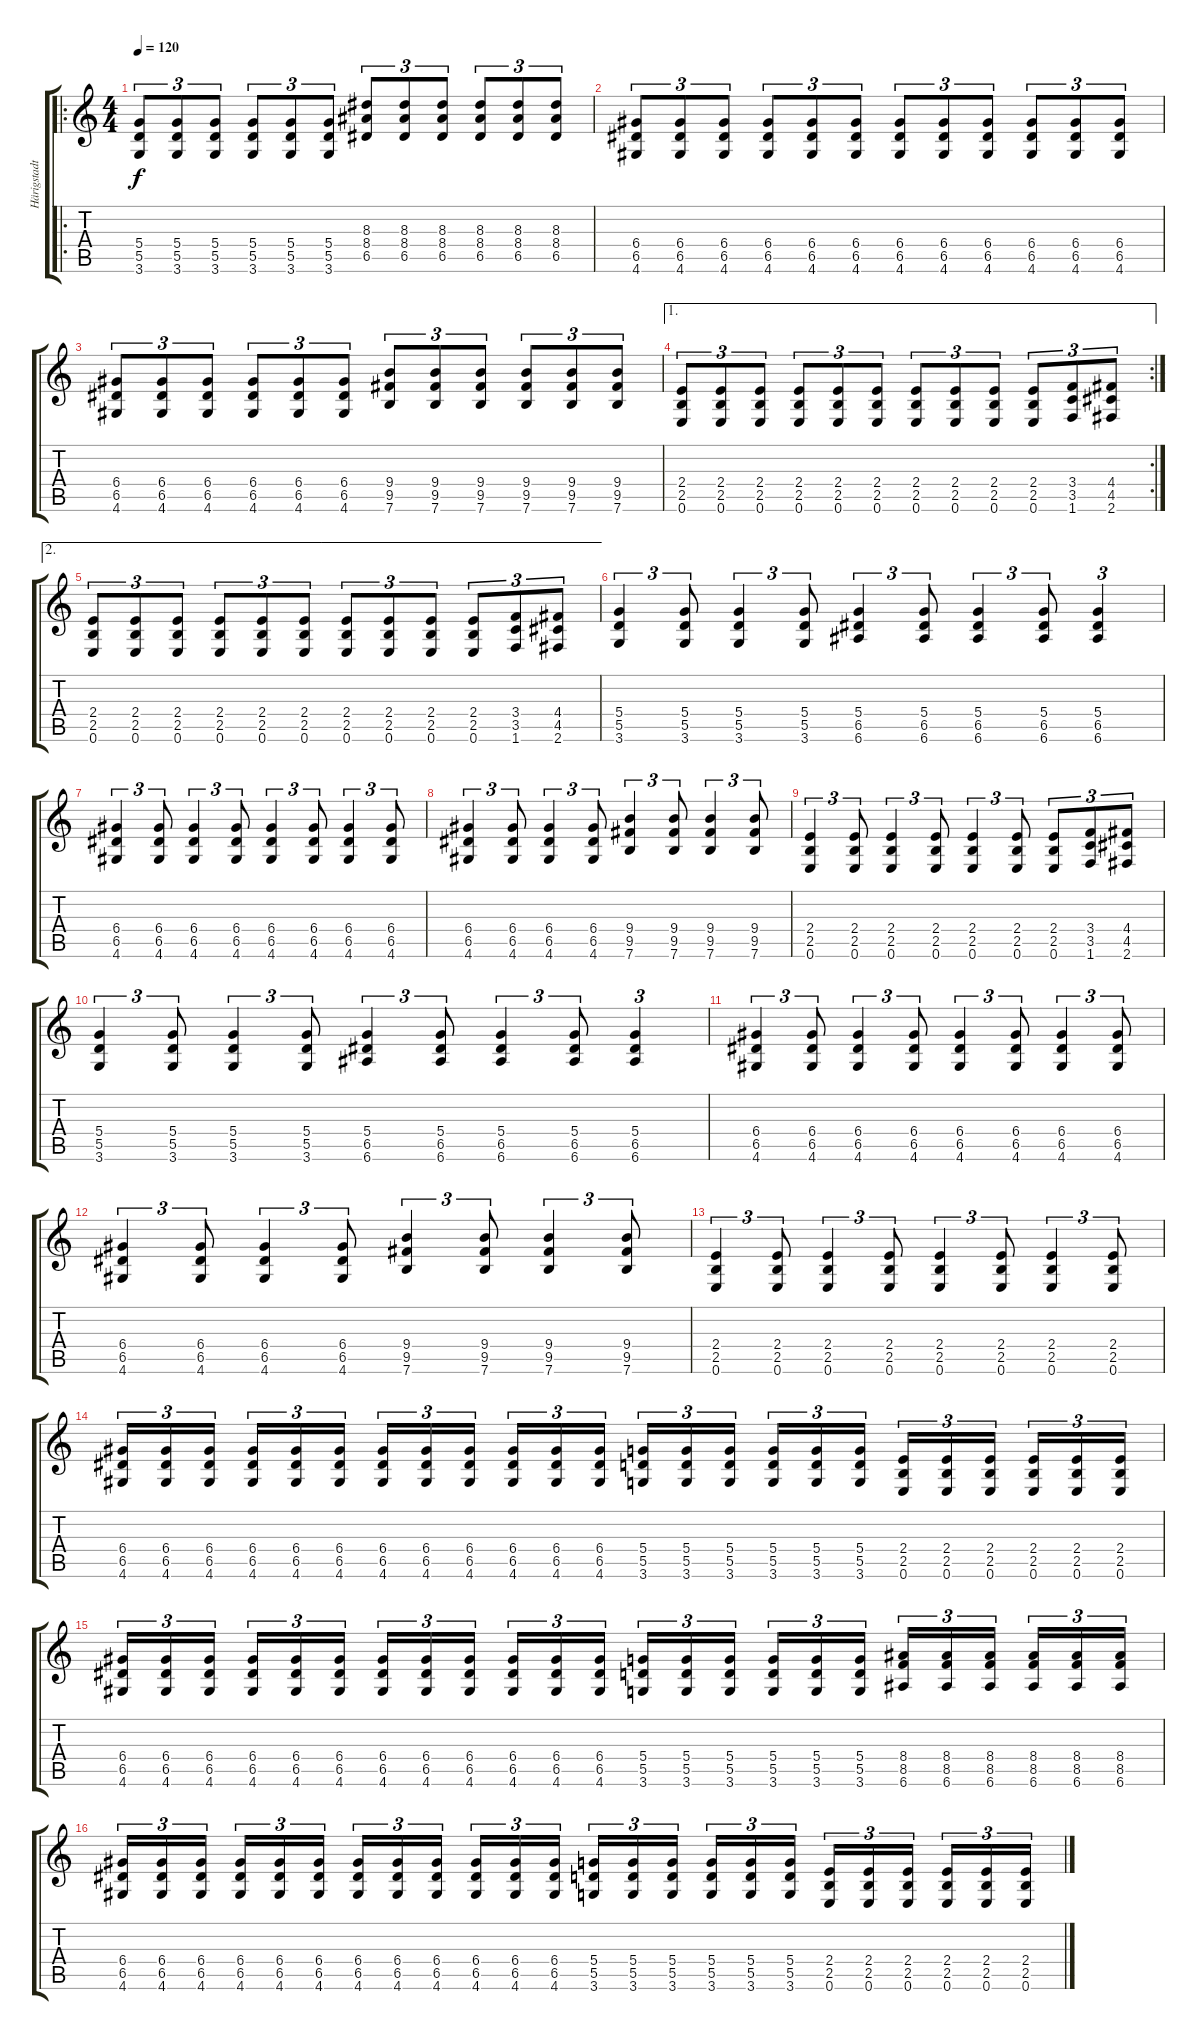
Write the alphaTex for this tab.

\track ("Härigstadt" "Härigstadt") {instrument distortionguitar}
\staff {score tabs}
\tuning (E4 B3 G3 D3 A2 E2) {hide}
\ro
\ts (4 4)
\tempo 120
\clef g2
\ks c
(5.4 5.5 3.6).8{tu (3 2) dy f instrument distortionguitar} (5.4 5.5 3.6).8{tu (3 2)} (5.4 5.5 3.6).8{tu (3 2)} (5.4 5.5 3.6).8{tu (3 2)} (5.4 5.5 3.6).8{tu (3 2)} (5.4 5.5 3.6).8{tu (3 2)} (8.3 8.4 6.5).8{tu (3 2)} (8.3 8.4 6.5).8{tu (3 2)} (8.3 8.4 6.5).8{tu (3 2)} (8.3 8.4 6.5).8{tu (3 2)} (8.3 8.4 6.5).8{tu (3 2)} (8.3 8.4 6.5).8{tu (3 2)} |
(6.4 6.5 4.6).8{tu (3 2)} (6.4 6.5 4.6).8{tu (3 2)} (6.4 6.5 4.6).8{tu (3 2)} (6.4 6.5 4.6).8{tu (3 2)} (6.4 6.5 4.6).8{tu (3 2)} (6.4 6.5 4.6).8{tu (3 2)} (6.4 6.5 4.6).8{tu (3 2)} (6.4 6.5 4.6).8{tu (3 2)} (6.4 6.5 4.6).8{tu (3 2)} (6.4 6.5 4.6).8{tu (3 2)} (6.4 6.5 4.6).8{tu (3 2)} (6.4 6.5 4.6).8{tu (3 2)} |
(6.4 6.5 4.6).8{tu (3 2)} (6.4 6.5 4.6).8{tu (3 2)} (6.4 6.5 4.6).8{tu (3 2)} (6.4 6.5 4.6).8{tu (3 2)} (6.4 6.5 4.6).8{tu (3 2)} (6.4 6.5 4.6).8{tu (3 2)} (9.4 9.5 7.6).8{tu (3 2)} (9.4 9.5 7.6).8{tu (3 2)} (9.4 9.5 7.6).8{tu (3 2)} (9.4 9.5 7.6).8{tu (3 2)} (9.4 9.5 7.6).8{tu (3 2)} (9.4 9.5 7.6).8{tu (3 2)} |
\ae 1
\rc 2
(2.4 2.5 0.6).8{tu (3 2)} (2.4 2.5 0.6).8{tu (3 2)} (2.4 2.5 0.6).8{tu (3 2)} (2.4 2.5 0.6).8{tu (3 2)} (2.4 2.5 0.6).8{tu (3 2)} (2.4 2.5 0.6).8{tu (3 2)} (2.4 2.5 0.6).8{tu (3 2)} (2.4 2.5 0.6).8{tu (3 2)} (2.4 2.5 0.6).8{tu (3 2)} (2.4 2.5 0.6).8{tu (3 2)} (3.4 3.5 1.6).8{tu (3 2)} (4.4 4.5 2.6).8{tu (3 2)} |
\ae 2
(2.4 2.5 0.6).8{tu (3 2)} (2.4 2.5 0.6).8{tu (3 2)} (2.4 2.5 0.6).8{tu (3 2)} (2.4 2.5 0.6).8{tu (3 2)} (2.4 2.5 0.6).8{tu (3 2)} (2.4 2.5 0.6).8{tu (3 2)} (2.4 2.5 0.6).8{tu (3 2)} (2.4 2.5 0.6).8{tu (3 2)} (2.4 2.5 0.6).8{tu (3 2)} (2.4 2.5 0.6).8{tu (3 2)} (3.4 3.5 1.6).8{tu (3 2)} (4.4 4.5 2.6).8{tu (3 2)} |
(5.4 5.5 3.6).4{tu (3 2)} (5.4 5.5 3.6).8{tu (3 2)} (5.4 5.5 3.6).4{tu (3 2)} (5.4 5.5 3.6).8{tu (3 2)} (5.4 6.5 6.6).4{tu (3 2)} (5.4 6.5 6.6).8{tu (3 2)} (5.4 6.5 6.6).4{tu (3 2)} (5.4 6.5 6.6).8{tu (3 2)} (5.4 6.5 6.6).4{tu (3 2)} |
(6.4 6.5 4.6).4{tu (3 2)} (6.4 6.5 4.6).8{tu (3 2)} (6.4 6.5 4.6).4{tu (3 2)} (6.4 6.5 4.6).8{tu (3 2)} (6.4 6.5 4.6).4{tu (3 2)} (6.4 6.5 4.6).8{tu (3 2)} (6.4 6.5 4.6).4{tu (3 2)} (6.4 6.5 4.6).8{tu (3 2)} |
(6.4 6.5 4.6).4{tu (3 2)} (6.4 6.5 4.6).8{tu (3 2)} (6.4 6.5 4.6).4{tu (3 2)} (6.4 6.5 4.6).8{tu (3 2)} (9.4 9.5 7.6).4{tu (3 2)} (9.4 9.5 7.6).8{tu (3 2)} (9.4 9.5 7.6).4{tu (3 2)} (9.4 9.5 7.6).8{tu (3 2)} |
(2.4 2.5 0.6).4{tu (3 2)} (2.4 2.5 0.6).8{tu (3 2)} (2.4 2.5 0.6).4{tu (3 2)} (2.4 2.5 0.6).8{tu (3 2)} (2.4 2.5 0.6).4{tu (3 2)} (2.4 2.5 0.6).8{tu (3 2)} (2.4 2.5 0.6).8{tu (3 2)} (3.4 3.5 1.6).8{tu (3 2)} (4.4 4.5 2.6).8{tu (3 2)} |
(5.4 5.5 3.6).4{tu (3 2)} (5.4 5.5 3.6).8{tu (3 2)} (5.4 5.5 3.6).4{tu (3 2)} (5.4 5.5 3.6).8{tu (3 2)} (5.4 6.5 6.6).4{tu (3 2)} (5.4 6.5 6.6).8{tu (3 2)} (5.4 6.5 6.6).4{tu (3 2)} (5.4 6.5 6.6).8{tu (3 2)} (5.4 6.5 6.6).4{tu (3 2)} |
(6.4 6.5 4.6).4{tu (3 2)} (6.4 6.5 4.6).8{tu (3 2)} (6.4 6.5 4.6).4{tu (3 2)} (6.4 6.5 4.6).8{tu (3 2)} (6.4 6.5 4.6).4{tu (3 2)} (6.4 6.5 4.6).8{tu (3 2)} (6.4 6.5 4.6).4{tu (3 2)} (6.4 6.5 4.6).8{tu (3 2)} |
(6.4 6.5 4.6).4{tu (3 2)} (6.4 6.5 4.6).8{tu (3 2)} (6.4 6.5 4.6).4{tu (3 2)} (6.4 6.5 4.6).8{tu (3 2)} (9.4 9.5 7.6).4{tu (3 2)} (9.4 9.5 7.6).8{tu (3 2)} (9.4 9.5 7.6).4{tu (3 2)} (9.4 9.5 7.6).8{tu (3 2)} |
(2.4 2.5 0.6).4{tu (3 2)} (2.4 2.5 0.6).8{tu (3 2)} (2.4 2.5 0.6).4{tu (3 2)} (2.4 2.5 0.6).8{tu (3 2)} (2.4 2.5 0.6).4{tu (3 2)} (2.4 2.5 0.6).8{tu (3 2)} (2.4 2.5 0.6).4{tu (3 2)} (2.4 2.5 0.6).8{tu (3 2)} |
(6.4 6.5 4.6).16{tu (3 2)} (6.4 6.5 4.6).16{tu (3 2)} (6.4 6.5 4.6).16{tu (3 2)} (6.4 6.5 4.6).16{tu (3 2)} (6.4 6.5 4.6).16{tu (3 2)} (6.4 6.5 4.6).16{tu (3 2)} (6.4 6.5 4.6).16{tu (3 2)} (6.4 6.5 4.6).16{tu (3 2)} (6.4 6.5 4.6).16{tu (3 2)} (6.4 6.5 4.6).16{tu (3 2)} (6.4 6.5 4.6).16{tu (3 2)} (6.4 6.5 4.6).16{tu (3 2)} (5.4 5.5 3.6).16{tu (3 2)} (5.4 5.5 3.6).16{tu (3 2)} (5.4 5.5 3.6).16{tu (3 2)} (5.4 5.5 3.6).16{tu (3 2)} (5.4 5.5 3.6).16{tu (3 2)} (5.4 5.5 3.6).16{tu (3 2)} (2.4 2.5 0.6).16{tu (3 2)} (2.4 2.5 0.6).16{tu (3 2)} (2.4 2.5 0.6).16{tu (3 2)} (2.4 2.5 0.6).16{tu (3 2)} (2.4 2.5 0.6).16{tu (3 2)} (2.4 2.5 0.6).16{tu (3 2)} |
(6.4 6.5 4.6).16{tu (3 2)} (6.4 6.5 4.6).16{tu (3 2)} (6.4 6.5 4.6).16{tu (3 2)} (6.4 6.5 4.6).16{tu (3 2)} (6.4 6.5 4.6).16{tu (3 2)} (6.4 6.5 4.6).16{tu (3 2)} (6.4 6.5 4.6).16{tu (3 2)} (6.4 6.5 4.6).16{tu (3 2)} (6.4 6.5 4.6).16{tu (3 2)} (6.4 6.5 4.6).16{tu (3 2)} (6.4 6.5 4.6).16{tu (3 2)} (6.4 6.5 4.6).16{tu (3 2)} (5.4 5.5 3.6).16{tu (3 2)} (5.4 5.5 3.6).16{tu (3 2)} (5.4 5.5 3.6).16{tu (3 2)} (5.4 5.5 3.6).16{tu (3 2)} (5.4 5.5 3.6).16{tu (3 2)} (5.4 5.5 3.6).16{tu (3 2)} (8.4 8.5 6.6).16{tu (3 2)} (8.4 8.5 6.6).16{tu (3 2)} (8.4 8.5 6.6).16{tu (3 2)} (8.4 8.5 6.6).16{tu (3 2)} (8.4 8.5 6.6).16{tu (3 2)} (8.4 8.5 6.6).16{tu (3 2)} |
(6.4 6.5 4.6).16{tu (3 2)} (6.4 6.5 4.6).16{tu (3 2)} (6.4 6.5 4.6).16{tu (3 2)} (6.4 6.5 4.6).16{tu (3 2)} (6.4 6.5 4.6).16{tu (3 2)} (6.4 6.5 4.6).16{tu (3 2)} (6.4 6.5 4.6).16{tu (3 2)} (6.4 6.5 4.6).16{tu (3 2)} (6.4 6.5 4.6).16{tu (3 2)} (6.4 6.5 4.6).16{tu (3 2)} (6.4 6.5 4.6).16{tu (3 2)} (6.4 6.5 4.6).16{tu (3 2)} (5.4 5.5 3.6).16{tu (3 2)} (5.4 5.5 3.6).16{tu (3 2)} (5.4 5.5 3.6).16{tu (3 2)} (5.4 5.5 3.6).16{tu (3 2)} (5.4 5.5 3.6).16{tu (3 2)} (5.4 5.5 3.6).16{tu (3 2)} (2.4 2.5 0.6).16{tu (3 2)} (2.4 2.5 0.6).16{tu (3 2)} (2.4 2.5 0.6).16{tu (3 2)} (2.4 2.5 0.6).16{tu (3 2)} (2.4 2.5 0.6).16{tu (3 2)} (2.4 2.5 0.6).16{tu (3 2)}
